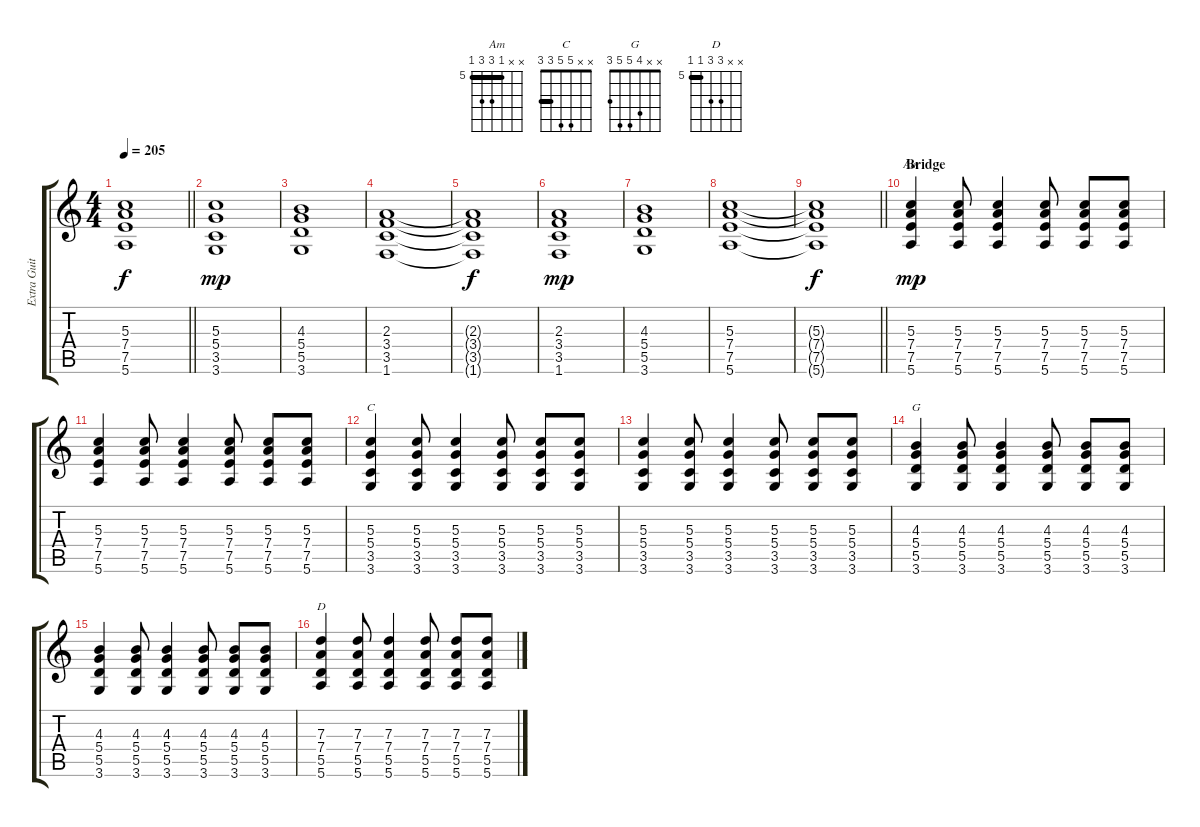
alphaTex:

\track ("Extra Guitar" "Extra Guit") {instrument distortionguitar}
\staff {score tabs}
\tuning (E4 B3 G3 D3 A2 E2) {hide}
\chord ("Am" x x 5 7 7 5) {firstfret 5 barre 5}
\chord ("C" x x 5 5 3 3) {barre 3}
\chord ("G" x x 4 5 5 3)
\chord ("D" x x 7 7 5 5) {firstfret 5 barre 5}
\ts (4 4)
\tempo 205
\clef g2
\barLineRight lightlight
\ks aminor
(5.3{t} 7.4{t} 7.5{t} 5.6{t}).1{dy f} |
(5.3 5.4 3.5 3.6).1{dy mp volume 10} |
(4.3 5.4 5.5 3.6).1 |
(2.3 3.4 3.5 1.6).1{volume 8} |
(2.3{t} 3.4{t} 3.5{t} 1.6{t}).1{dy f} |
(2.3 3.4 3.5 1.6).1{dy mp volume 10} |
(4.3 5.4 5.5 3.6).1 |
(5.3 7.4 7.5 5.6).1{volume 8} |
\barLineRight lightlight
(5.3{t} 7.4{t} 7.5{t} 5.6{t}).1{dy f} |
\section ("" "Bridge")
(5.3 7.4 7.5 5.6).4{ch "Am" dy mp volume 8} (5.3 7.4 7.5 5.6).8 (5.3 7.4 7.5 5.6).4 (5.3 7.4 7.5 5.6).8 (5.3 7.4 7.5 5.6).8 (5.3 7.4 7.5 5.6).8 |
(5.3 7.4 7.5 5.6).4 (5.3 7.4 7.5 5.6).8 (5.3 7.4 7.5 5.6).4 (5.3 7.4 7.5 5.6).8 (5.3 7.4 7.5 5.6).8 (5.3 7.4 7.5 5.6).8 |
(5.3 5.4 3.5 3.6).4{ch "C"} (5.3 5.4 3.5 3.6).8 (5.3 5.4 3.5 3.6).4 (5.3 5.4 3.5 3.6).8 (5.3 5.4 3.5 3.6).8 (5.3 5.4 3.5 3.6).8 |
(5.3 5.4 3.5 3.6).4 (5.3 5.4 3.5 3.6).8 (5.3 5.4 3.5 3.6).4 (5.3 5.4 3.5 3.6).8 (5.3 5.4 3.5 3.6).8 (5.3 5.4 3.5 3.6).8 |
(4.3 5.4 5.5 3.6).4{ch "G"} (4.3 5.4 5.5 3.6).8 (4.3 5.4 5.5 3.6).4 (4.3 5.4 5.5 3.6).8 (4.3 5.4 5.5 3.6).8 (4.3 5.4 5.5 3.6).8 |
(4.3 5.4 5.5 3.6).4 (4.3 5.4 5.5 3.6).8 (4.3 5.4 5.5 3.6).4 (4.3 5.4 5.5 3.6).8 (4.3 5.4 5.5 3.6).8 (4.3 5.4 5.5 3.6).8 |
(7.3 7.4 5.5 5.6).4{ch "D"} (7.3 7.4 5.5 5.6).8 (7.3 7.4 5.5 5.6).4 (7.3 7.4 5.5 5.6).8 (7.3 7.4 5.5 5.6).8 (7.3 7.4 5.5 5.6).8
